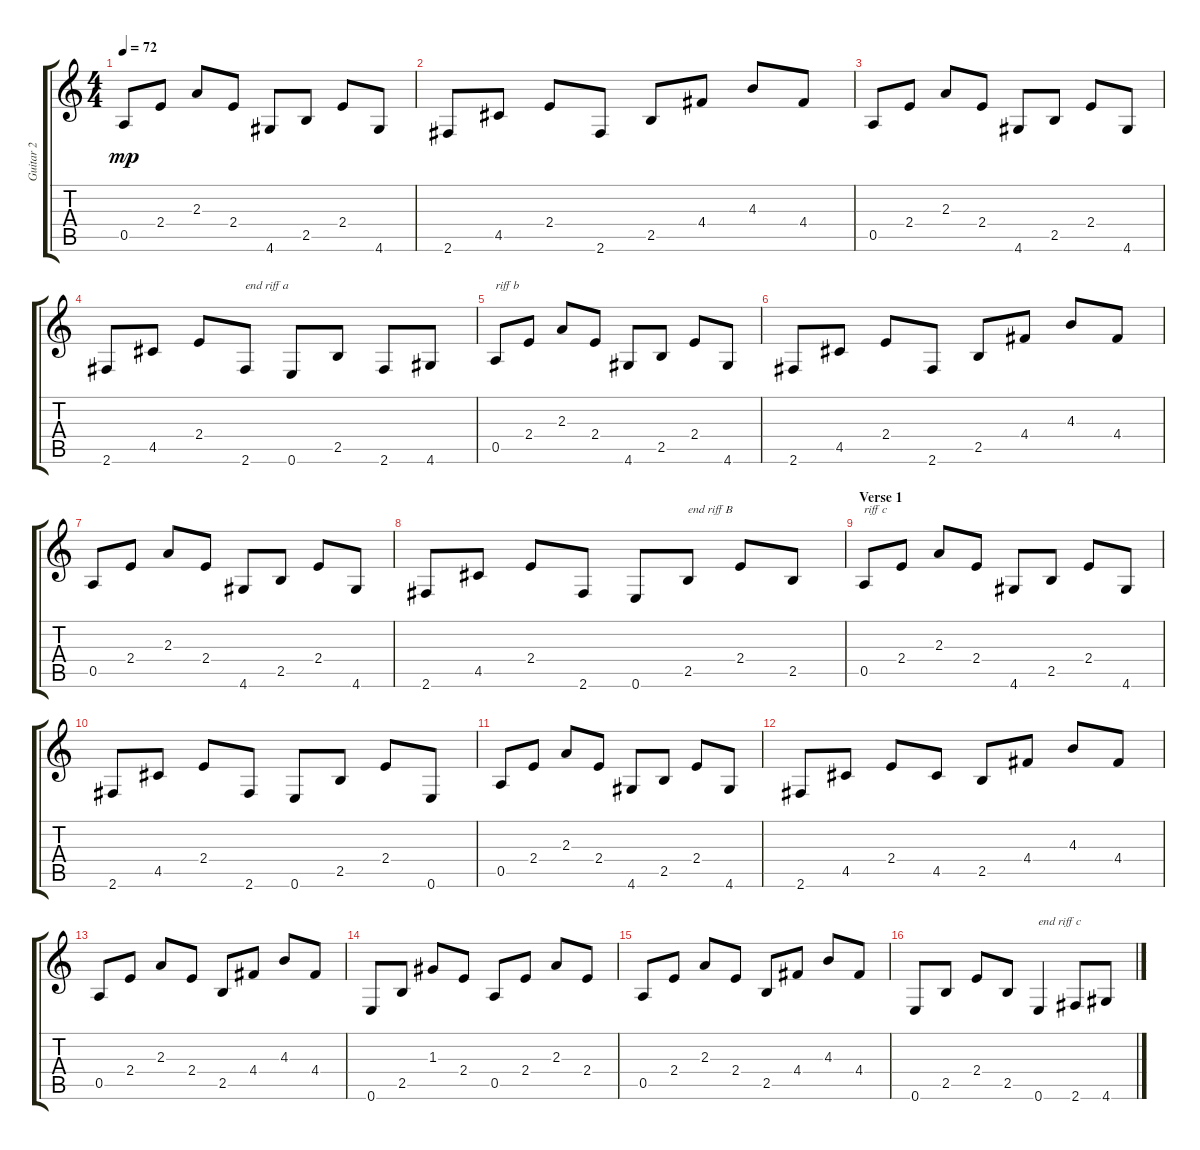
\track ("Guitar 2" "Guitar 2") {instrument electricguitarclean}
\staff {score tabs}
\tuning (E4 B3 G3 D3 A2 E2) {hide}
\ts (4 4)
\tempo 72
\clef g2
\ks c
0.5.8{dy mp instrument electricguitarclean} 2.4.8 2.3.8 2.4.8 4.6.8 2.5.8 2.4.8 4.6.8 |
2.6.8 4.5.8 2.4.8 2.6.8 2.5.8 4.4.8 4.3.8 4.4.8 |
0.5.8 2.4.8 2.3.8 2.4.8 4.6.8 2.5.8 2.4.8 4.6.8 |
2.6.8 4.5.8 2.4.8 2.6.8{txt "end riff a"} 0.6.8 2.5.8 2.6.8 4.6.8 |
0.5.8{txt "riff b"} 2.4.8 2.3.8 2.4.8 4.6.8 2.5.8 2.4.8 4.6.8 |
2.6.8 4.5.8 2.4.8 2.6.8 2.5.8 4.4.8 4.3.8 4.4.8 |
0.5.8 2.4.8 2.3.8 2.4.8 4.6.8 2.5.8 2.4.8 4.6.8 |
2.6.8 4.5.8 2.4.8 2.6.8 0.6.8 2.5.8{txt "end riff B"} 2.4.8 2.5.8 |
\section ("" "Verse 1")
0.5.8{txt "riff c"} 2.4.8 2.3.8 2.4.8 4.6.8 2.5.8 2.4.8 4.6.8 |
2.6.8 4.5.8 2.4.8 2.6.8 0.6.8 2.5.8 2.4.8 0.6.8 |
0.5.8 2.4.8 2.3.8 2.4.8 4.6.8 2.5.8 2.4.8 4.6.8 |
2.6.8 4.5.8 2.4.8 4.5.8 2.5.8 4.4.8 4.3.8 4.4.8 |
0.5.8 2.4.8 2.3.8 2.4.8 2.5.8 4.4.8 4.3.8 4.4.8 |
0.6.8 2.5.8 1.3.8 2.4.8 0.5.8 2.4.8 2.3.8 2.4.8 |
0.5.8 2.4.8 2.3.8 2.4.8 2.5.8 4.4.8 4.3.8 4.4.8 |
0.6.8 2.5.8 2.4.8 2.5.8 0.6.4{txt "end riff c"} 2.6.8 4.6.8
